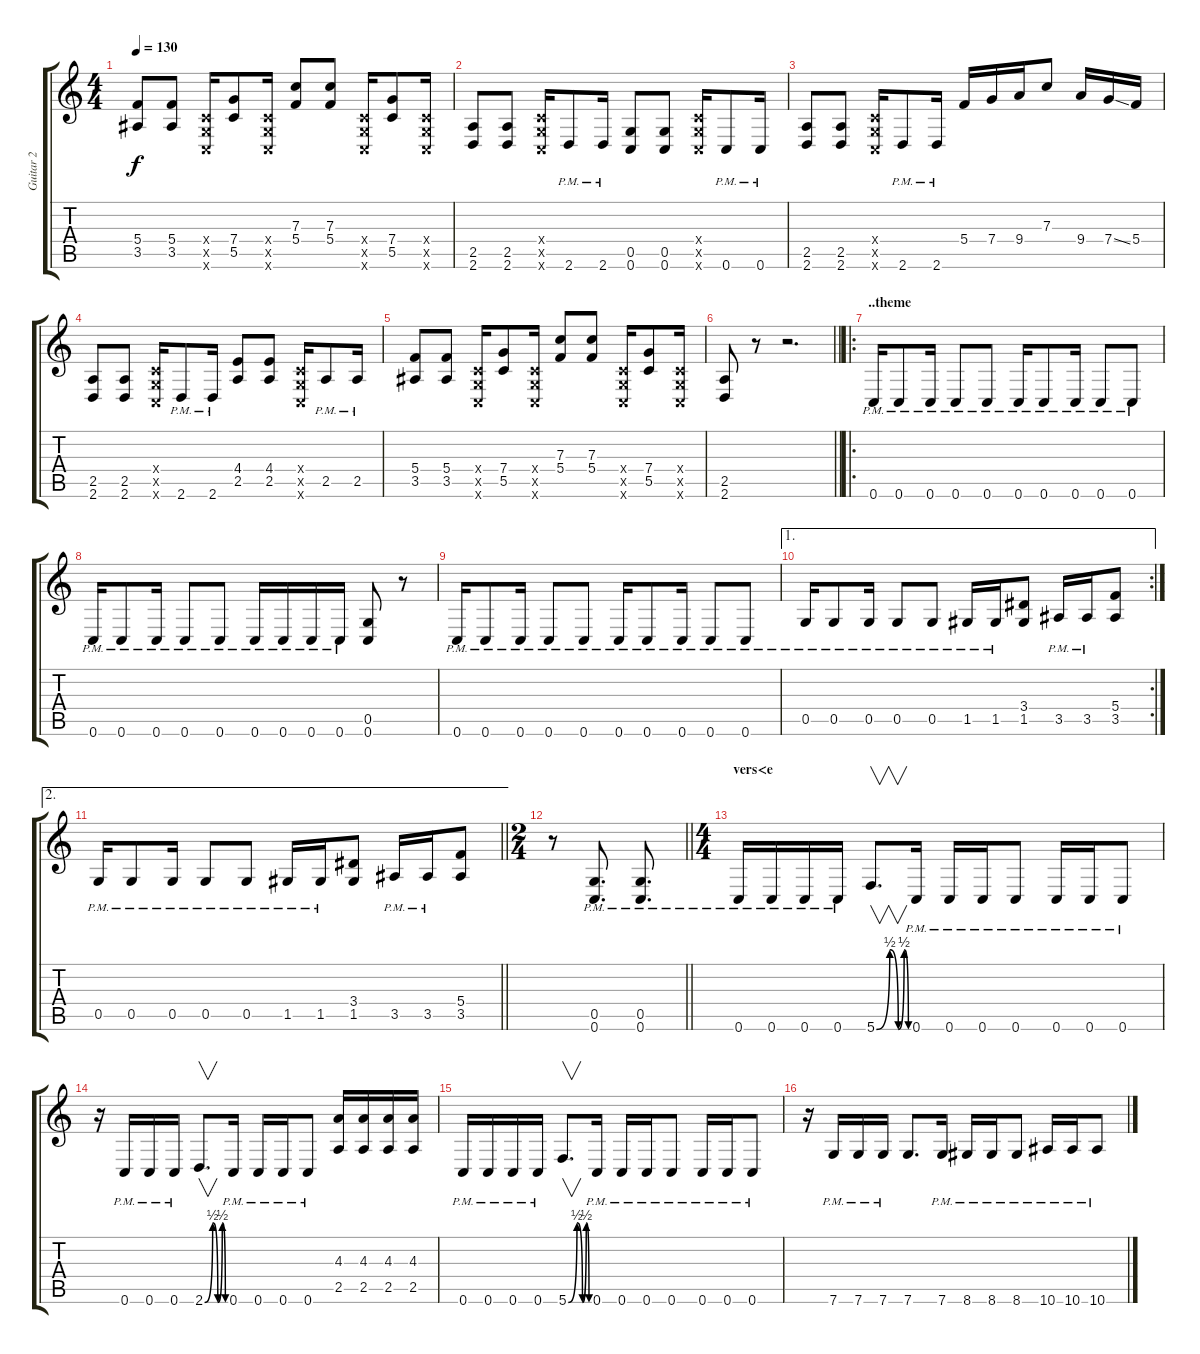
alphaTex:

\track ("Guitar 2" "Guitar 2") {instrument distortionguitar}
\staff {score tabs}
\tuning (D4 A3 F3 C3 G2 C2) {hide}
\ts (4 4)
\tempo 130
\clef g2
\ks c
(5.4 3.5).8{dy f} (5.4 3.5).8 (0.4{x} 0.5{x} 0.6{x}).16 (7.4 5.5).8 (0.4{x} 0.5{x} 0.6{x}).16 (7.3 5.4).8 (7.3 5.4).8 (0.4{x} 0.5{x} 0.6{x}).16 (7.4 5.5).8 (0.4{x} 0.5{x} 0.6{x}).16 |
(2.5 2.6).8 (2.5 2.6).8 (0.4{x} 0.5{x} 0.6{x}).16 2.6{pm}.8 2.6{pm}.16 (0.5 0.6).8 (0.5 0.6).8 (0.4{x} 0.5{x} 0.6{x}).16 0.6{pm}.8 0.6{pm}.16 |
(2.5 2.6).8 (2.5 2.6).8 (0.4{x} 0.5{x} 0.6{x}).16 2.6{pm}.8 2.6{pm}.16 5.4.16 7.4.16 9.4.16 7.3.8 9.4.16 7.4{ss}.16 5.4.16 |
(2.5 2.6).8 (2.5 2.6).8 (0.4{x} 0.5{x} 0.6{x}).16 2.6{pm}.8 2.6{pm}.16 (4.4 2.5).8 (4.4 2.5).8 (0.4{x} 0.5{x} 0.6{x}).16 2.5{pm}.8 2.5{pm}.16 |
(5.4 3.5).8 (5.4 3.5).8 (0.4{x} 0.5{x} 0.6{x}).16 (7.4 5.5).8 (0.4{x} 0.5{x} 0.6{x}).16 (7.3 5.4).8 (7.3 5.4).8 (0.4{x} 0.5{x} 0.6{x}).16 (7.4 5.5).8 (0.4{x} 0.5{x} 0.6{x}).16 |
\barLineRight lightlight
(2.5 2.6).8 r.8 r.2{d} |
\ro
\section ("" "..theme")
0.6{pm}.16 0.6{pm}.8 0.6{pm}.16 0.6{pm}.8 0.6{pm}.8 0.6{pm}.16 0.6{pm}.8 0.6{pm}.16 0.6{pm}.8 0.6{pm}.8 |
0.6{pm}.16 0.6{pm}.8 0.6{pm}.16 0.6{pm}.8 0.6{pm}.8 0.6{pm}.16 0.6{pm}.16 0.6{pm}.16 0.6{pm}.16 (0.5 0.6).8 r.8 |
0.6{pm}.16 0.6{pm}.8 0.6{pm}.16 0.6{pm}.8 0.6{pm}.8 0.6{pm}.16 0.6{pm}.8 0.6{pm}.16 0.6{pm}.8 0.6{pm}.8 |
\ae 1
\rc 2
0.5{pm}.16 0.5{pm}.8 0.5{pm}.16 0.5{pm}.8 0.5{pm}.8 1.5{pm}.16 1.5{pm}.16 (3.4 1.5).8 3.5{pm}.16 3.5{pm}.16 (5.4 3.5).8 |
\ae 2
\barLineRight lightlight
0.5{pm}.16 0.5{pm}.8 0.5{pm}.16 0.5{pm}.8 0.5{pm}.8 1.5{pm}.16 1.5{pm}.16 (3.4 1.5).8 3.5{pm}.16 3.5{pm}.16 (5.4 3.5).8 |
\ts (2 4)
\barLineRight lightlight
r.8 (0.5{pm} 0.6{pm}).8{d} (0.5{pm} 0.6{pm}).8{d} |
\ts (4 4)
\section ("" "vers<e")
0.6{pm}.16 0.6{pm}.16 0.6{pm}.16 0.6{pm}.16 5.6{be (custom 0 0 25 2 41 0 52 2 60 0)}.8{v d} 0.6{pm}.16 0.6{pm}.16 0.6{pm}.16 0.6{pm}.8 0.6{pm}.16 0.6{pm}.16 0.6{pm}.8 |
r.16 0.6{pm}.16 0.6{pm}.16 0.6{pm}.16 2.6{be (custom 0 0 23 2 38 0 51 2 60 0)}.8{v d} 0.6{pm}.16 0.6{pm}.16 0.6{pm}.16 0.6{pm}.8 (4.3 2.5).16 (4.3 2.5).16 (4.3 2.5).16 (4.3 2.5).16 |
0.6{pm}.16 0.6{pm}.16 0.6{pm}.16 0.6{pm}.16 5.6{be (custom 0 0 25 2 41 0 52 2 60 0)}.8{v d} 0.6{pm}.16 0.6{pm}.16 0.6{pm}.16 0.6{pm}.8 0.6{pm}.16 0.6{pm}.16 0.6{pm}.8 |
r.16 7.6{pm}.16 7.6{pm}.16 7.6{pm}.16 7.6.8{d} 7.6{pm}.16 8.6{pm}.16 8.6{pm}.16 8.6{pm}.8 10.6{pm}.16 10.6{pm}.16 10.6{pm}.8
